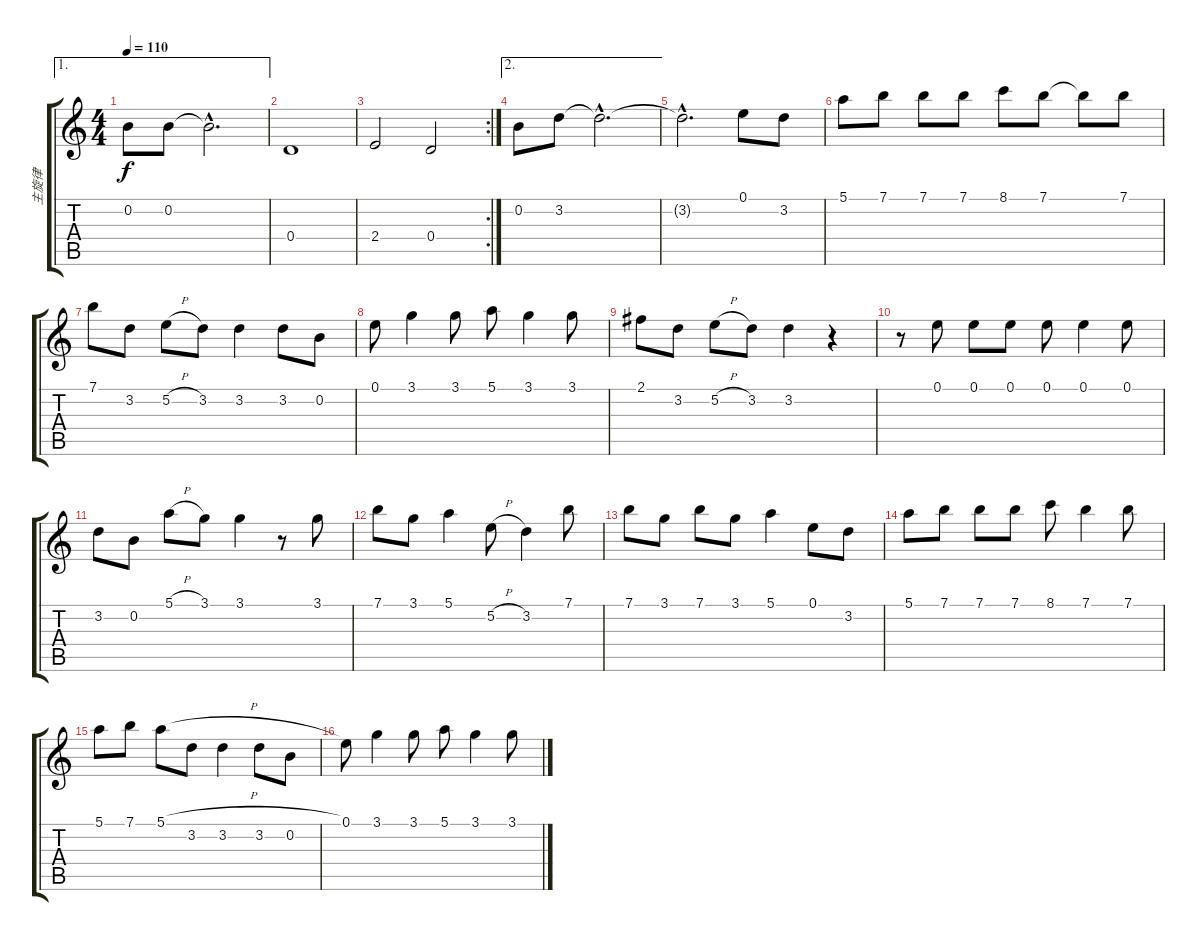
\track ("主旋律" "主旋律") {instrument acousticguitarnylon}
\staff {score tabs}
\tuning (E4 B3 G3 D3 A2 E2) {hide}
\ae 1
\ts (4 4)
\tempo 110
\clef g2
\ks c
0.2{t}.8{dy f} 0.2.8 0.2{hac t}.2{d} |
0.4.1 |
\rc 2
2.4.2 0.4.2 |
\ae 2
0.2.8 3.2.8 3.2{hac t}.2{d} |
3.2{hac t}.2{d} 0.1.8 3.2.8 |
5.1.8 7.1.8 7.1.8 7.1.8 8.1.8 7.1.8 7.1{t}.8 7.1.8 |
7.1.8 3.2.8 5.2{h}.8 3.2.8 3.2.4 3.2.8 0.2.8 |
0.1.8 3.1.4 3.1.8 5.1.8 3.1.4 3.1.8 |
2.1.8 3.2.8 5.2{h}.8 3.2.8 3.2.4 r.4 |
r.8 0.1.8 0.1.8 0.1.8 0.1.8 0.1.4 0.1.8 |
3.2.8 0.2.8 5.1{h}.8 3.1.8 3.1.4 r.8 3.1.8 |
7.1.8 3.1.8 5.1.4 5.2{h}.8 3.2.4 7.1.8 |
7.1.8 3.1.8 7.1.8 3.1.8 5.1.4 0.1.8 3.2.8 |
5.1.8 7.1.8 7.1.8 7.1.8 8.1.8 7.1.4 7.1.8 |
5.1.8 7.1.8 5.1{h}.8 3.2.8 3.2.4 3.2.8 0.2.8 |
0.1.8 3.1.4 3.1.8 5.1.8 3.1.4 3.1.8
